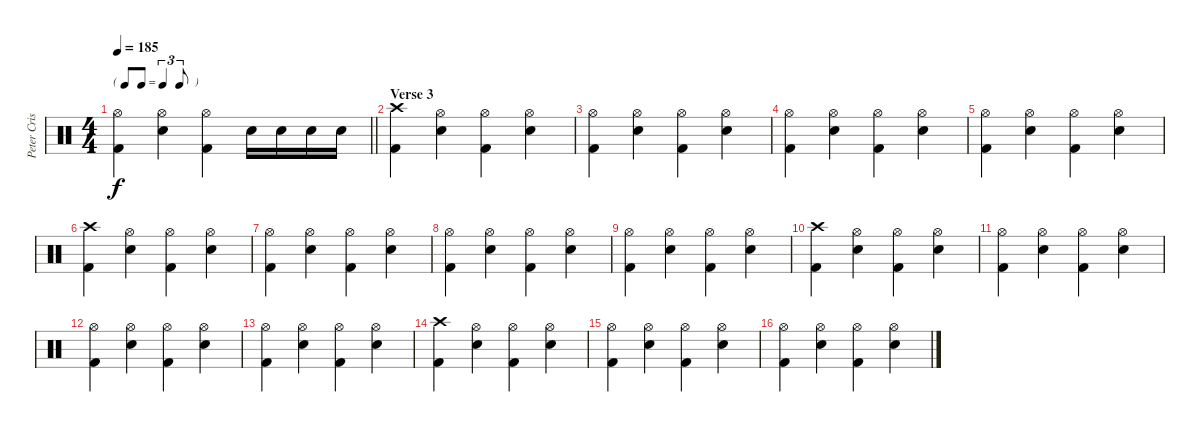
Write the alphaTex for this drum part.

\track ("Peter Criss" "Peter Cris") {instrument percussion}
\staff {score}
\articulation defaults
\ts (4 4)
\tf triplet8th
\tempo 185
\clef neutral
\barLineRight lightlight
\ks c
("Hi-Hat (open)" "Kick (hit) 2").4{dy f} ("Hi-Hat (open)" "Snare (hit) 2").4 ("Hi-Hat (open)" "Kick (hit) 2").4 "Snare (hit) 2".16 "Snare (hit) 2".16 "Snare (hit) 2".16 "Snare (hit) 2".16 |
\section ("" "Verse 3")
("Crash high (hit)" "Kick (hit) 2").4 ("Hi-Hat (open)" "Snare (hit) 2").4 ("Hi-Hat (open)" "Kick (hit) 2").4 ("Hi-Hat (open)" "Snare (hit) 2").4 |
("Hi-Hat (open)" "Kick (hit) 2").4 ("Hi-Hat (open)" "Snare (hit) 2").4 ("Hi-Hat (open)" "Kick (hit) 2").4 ("Hi-Hat (open)" "Snare (hit) 2").4 |
("Hi-Hat (open)" "Kick (hit) 2").4 ("Hi-Hat (open)" "Snare (hit) 2").4 ("Hi-Hat (open)" "Kick (hit) 2").4 ("Hi-Hat (open)" "Snare (hit) 2").4 |
("Hi-Hat (open)" "Kick (hit) 2").4 ("Hi-Hat (open)" "Snare (hit) 2").4 ("Hi-Hat (open)" "Kick (hit) 2").4 ("Hi-Hat (open)" "Snare (hit) 2").4 |
("Crash high (hit)" "Kick (hit) 2").4 ("Hi-Hat (open)" "Snare (hit) 2").4 ("Hi-Hat (open)" "Kick (hit) 2").4 ("Hi-Hat (open)" "Snare (hit) 2").4 |
("Hi-Hat (open)" "Kick (hit) 2").4 ("Hi-Hat (open)" "Snare (hit) 2").4 ("Hi-Hat (open)" "Kick (hit) 2").4 ("Hi-Hat (open)" "Snare (hit) 2").4 |
("Hi-Hat (open)" "Kick (hit) 2").4 ("Hi-Hat (open)" "Snare (hit) 2").4 ("Hi-Hat (open)" "Kick (hit) 2").4 ("Hi-Hat (open)" "Snare (hit) 2").4 |
("Hi-Hat (open)" "Kick (hit) 2").4 ("Hi-Hat (open)" "Snare (hit) 2").4 ("Hi-Hat (open)" "Kick (hit) 2").4 ("Hi-Hat (open)" "Snare (hit) 2").4 |
("Crash high (hit)" "Kick (hit) 2").4 ("Hi-Hat (open)" "Snare (hit) 2").4 ("Hi-Hat (open)" "Kick (hit) 2").4 ("Hi-Hat (open)" "Snare (hit) 2").4 |
("Hi-Hat (open)" "Kick (hit) 2").4 ("Hi-Hat (open)" "Snare (hit) 2").4 ("Hi-Hat (open)" "Kick (hit) 2").4 ("Hi-Hat (open)" "Snare (hit) 2").4 |
("Hi-Hat (open)" "Kick (hit) 2").4 ("Hi-Hat (open)" "Snare (hit) 2").4 ("Hi-Hat (open)" "Kick (hit) 2").4 ("Hi-Hat (open)" "Snare (hit) 2").4 |
("Hi-Hat (open)" "Kick (hit) 2").4 ("Hi-Hat (open)" "Snare (hit) 2").4 ("Hi-Hat (open)" "Kick (hit) 2").4 ("Hi-Hat (open)" "Snare (hit) 2").4 |
("Crash high (hit)" "Kick (hit) 2").4 ("Hi-Hat (open)" "Snare (hit) 2").4 ("Hi-Hat (open)" "Kick (hit) 2").4 ("Hi-Hat (open)" "Snare (hit) 2").4 |
("Hi-Hat (open)" "Kick (hit) 2").4 ("Hi-Hat (open)" "Snare (hit) 2").4 ("Hi-Hat (open)" "Kick (hit) 2").4 ("Hi-Hat (open)" "Snare (hit) 2").4 |
("Hi-Hat (open)" "Kick (hit) 2").4 ("Hi-Hat (open)" "Snare (hit) 2").4 ("Hi-Hat (open)" "Kick (hit) 2").4 ("Hi-Hat (open)" "Snare (hit) 2").4
